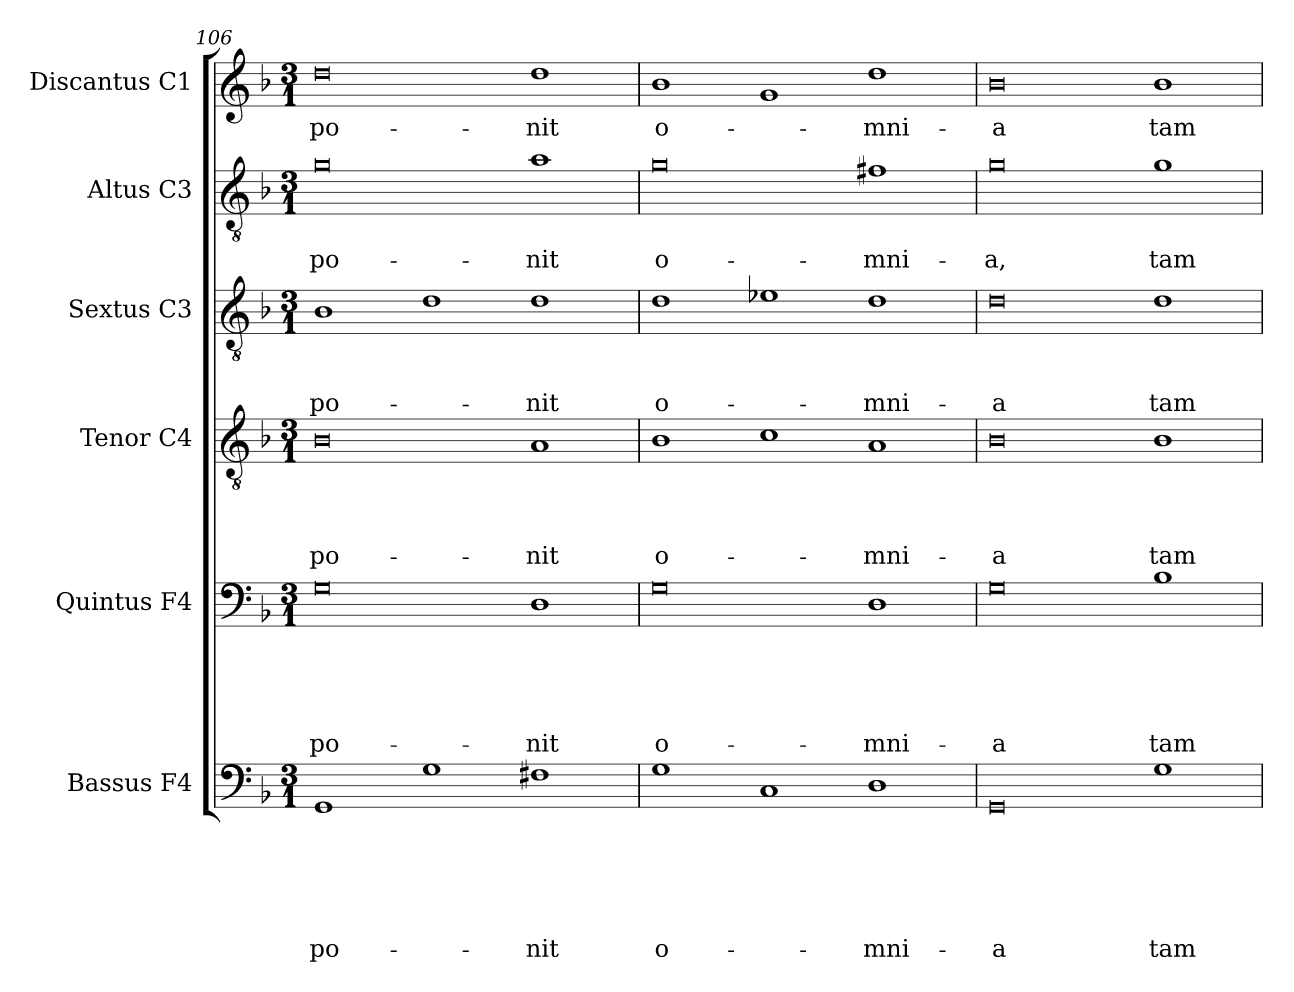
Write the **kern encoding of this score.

**kern	**text	**text	**text	**text	**text	**text	**kern	**text	**text	**text	**text	**text	**kern	**text	**text	**text	**text	**kern	**text	**text	**text	**kern	**text	**text	**kern	**text
*part6	*part6	*part6	*part6	*part6	*part6	*part6	*part5	*part5	*part5	*part5	*part5	*part5	*part4	*part4	*part4	*part4	*part4	*part3	*part3	*part3	*part3	*part2	*part2	*part2	*part1	*part1
*staff6	*staff6	*staff6	*staff6	*staff6	*staff6	*staff6	*staff5	*staff5	*staff5	*staff5	*staff5	*staff5	*staff4	*staff4	*staff4	*staff4	*staff4	*staff3	*staff3	*staff3	*staff3	*staff2	*staff2	*staff2	*staff1	*staff1
*I"Bassus F4	*	*	*	*	*	*	*I"Quintus F4	*	*	*	*	*	*I"Tenor C4	*	*	*	*	*I"Sextus C3	*	*	*	*I"Altus C3	*	*	*I"Discantus C1	*
*I'B	*	*	*	*	*	*	*	*	*	*	*	*	*I'T	*	*	*	*	*	*	*	*	*I'A	*	*	*I'C	*
*clefF4	*	*	*	*	*	*	*clefF4	*	*	*	*	*	*clefGv2	*	*	*	*	*clefGv2	*	*	*	*clefGv2	*	*	*clefG2	*
*k[b-]	*	*	*	*	*	*	*k[b-]	*	*	*	*	*	*k[b-]	*	*	*	*	*k[b-]	*	*	*	*k[b-]	*	*	*k[b-]	*
*F:	*	*	*	*	*	*	*F:	*	*	*	*	*	*F:	*	*	*	*	*F:	*	*	*	*F:	*	*	*F:	*
*M3/1	*	*	*	*	*	*	*M3/1	*	*	*	*	*	*M3/1	*	*	*	*	*M3/1	*	*	*	*M3/1	*	*	*M3/1	*
=106	=106	=106	=106	=106	=106	=106	=106	=106	=106	=106	=106	=106	=106	=106	=106	=106	=106	=106	=106	=106	=106	=106	=106	=106	=106	=106
!	!	!	!	!	!	!LO:LY:b	!	!	!	!	!	!LO:LY:b	!	!	!	!	!LO:LY:b	!	!	!	!LO:LY:b	!	!	!LO:LY:b	!	!LO:LY:b
1GG	.	.	.	.	.	-po-	0G	.	.	.	.	-po-	0B-	.	.	.	-po-	1B-	.	.	-po-	0g	.	-po-	0dd	-po-
1G	.	.	.	.	.	.	.	.	.	.	.	.	.	.	.	.	.	1d	.	.	.	.	.	.	.	.
!	!	!	!	!	!	!LO:LY:b	!	!	!	!	!	!LO:LY:b	!	!	!	!	!LO:LY:b	!	!	!	!LO:LY:b	!	!	!LO:LY:b	!	!LO:LY:b
1F#X	.	.	.	.	.	-nit	1D	.	.	.	.	-nit	1A	.	.	.	-nit	1d	.	.	-nit	1a	.	-nit	1dd	-nit
=107	=107	=107	=107	=107	=107	=107	=107	=107	=107	=107	=107	=107	=107	=107	=107	=107	=107	=107	=107	=107	=107	=107	=107	=107	=107	=107
!	!	!	!	!	!	!LO:LY:b	!	!	!	!	!	!LO:LY:b	!	!	!	!	!LO:LY:b	!	!	!	!LO:LY:b	!	!	!LO:LY:b	!	!LO:LY:b
1G	.	.	.	.	.	o-	0G	.	.	.	.	o-	1B-	.	.	.	o-	1d	.	.	o-	0g	.	o-	1b-	o-
1C	.	.	.	.	.	.	.	.	.	.	.	.	1c	.	.	.	.	1e-X	.	.	.	.	.	.	1g	.
!	!	!	!	!	!	!LO:LY:b	!	!	!	!	!	!LO:LY:b	!	!	!	!	!LO:LY:b	!	!	!	!LO:LY:b	!	!	!LO:LY:b	!	!LO:LY:b
1D	.	.	.	.	.	-mni-	1D	.	.	.	.	-mni-	1A	.	.	.	-mni-	1d	.	.	-mni-	1f#X	.	-mni-	1dd	-mni-
=108	=108	=108	=108	=108	=108	=108	=108	=108	=108	=108	=108	=108	=108	=108	=108	=108	=108	=108	=108	=108	=108	=108	=108	=108	=108	=108
!	!	!	!	!	!	!LO:LY:b	!	!	!	!	!	!LO:LY:b	!	!	!	!	!LO:LY:b	!	!	!	!LO:LY:b	!	!	!LO:LY:b	!	!LO:LY:b
0GG	.	.	.	.	.	-a	0G	.	.	.	.	-a	0B-	.	.	.	-a	0d	.	.	-a	0g	.	-a,	0b-	-a
!	!	!	!	!	!	!LO:LY:b	!	!	!	!	!	!LO:LY:b	!	!	!	!	!LO:LY:b	!	!	!	!LO:LY:b	!	!	!LO:LY:b	!	!LO:LY:b
1G	.	.	.	.	.	tam	1B-	.	.	.	.	tam	1B-	.	.	.	tam	1d	.	.	tam	1g	.	tam	1b-	tam
=	=	=	=	=	=	=	=	=	=	=	=	=	=	=	=	=	=	=	=	=	=	=	=	=	=	=
*-	*-	*-	*-	*-	*-	*-	*-	*-	*-	*-	*-	*-	*-	*-	*-	*-	*-	*-	*-	*-	*-	*-	*-	*-	*-	*-
